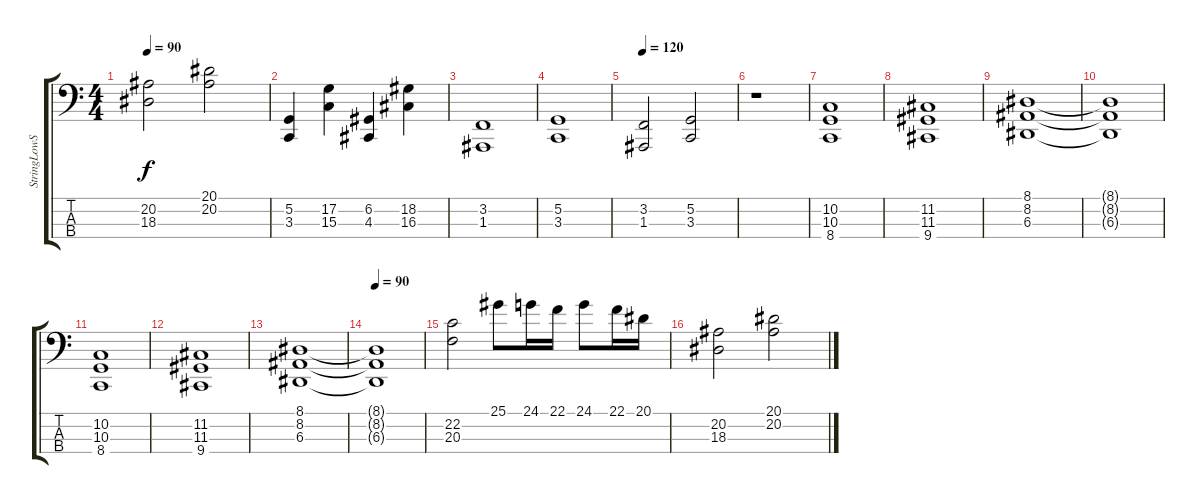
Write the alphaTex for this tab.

\track ("StringLowSection" "StringLowS") {instrument stringensemble2}
\staff {score tabs}
\tuning (G2 D2 A1 E1) {hide}
\ts (4 4)
\tempo 90
\clef f4
\ks c
(20.2 18.3).2{dy f} (20.1 20.2).2 |
(5.2 3.3).4 (17.2 15.3).4 (6.2 4.3).4 (18.2 16.3).4 |
(3.2 1.3).1 |
(5.2 3.3).1 |
\tempo 120
(3.2 1.3).2 (5.2 3.3).2 |
r.1 |
(10.2 10.3 8.4).1 |
(11.2 11.3 9.4).1 |
(8.1 8.2 6.3).1 |
(8.1{t} 8.2{t} 6.3{t}).1 |
(10.2 10.3 8.4).1 |
(11.2 11.3 9.4).1 |
(8.1 8.2 6.3).1 |
\tempo 90
(8.1{t} 8.2{t} 6.3{t}).1 |
(22.2 20.3).2 25.1.8 24.1.16 22.1.16 24.1.8 22.1.16 20.1.16 |
(20.2 18.3).2 (20.1 20.2).2
